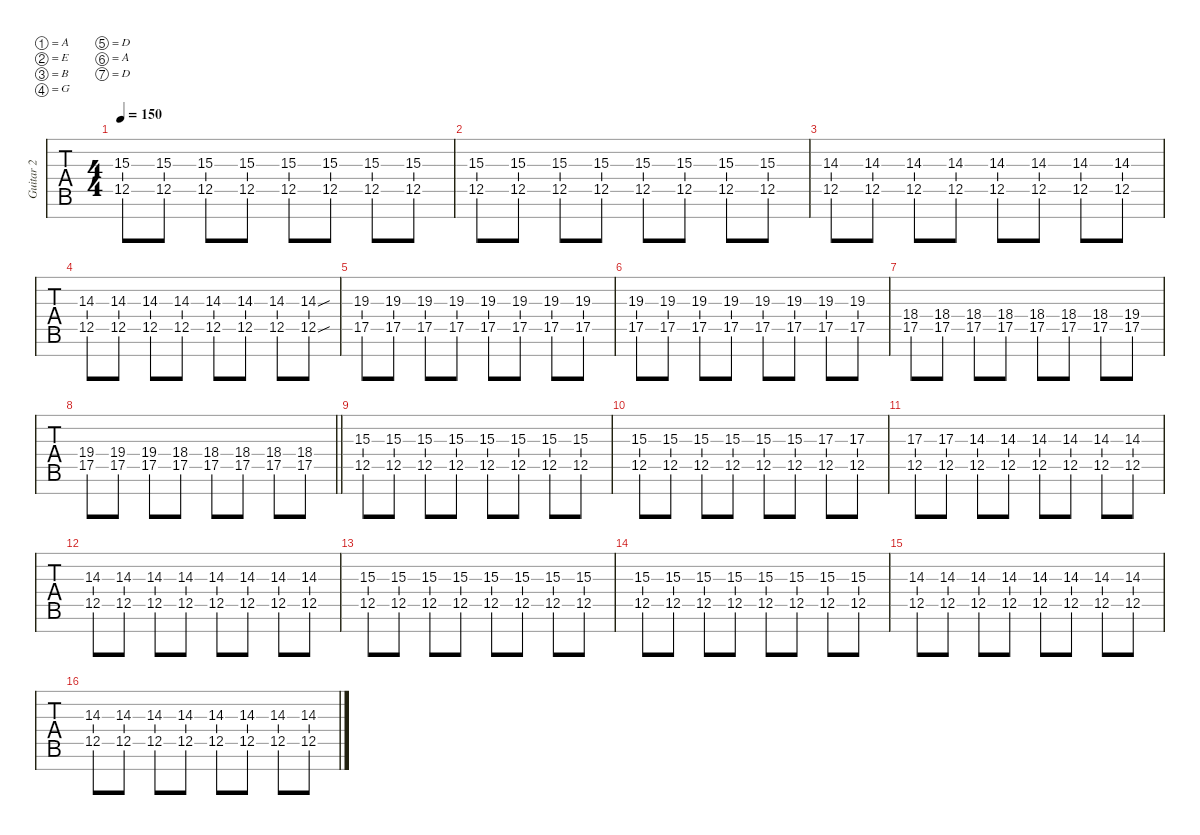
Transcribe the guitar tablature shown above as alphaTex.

\defaultSystemsLayout 2
\hideDynamics
\bracketExtendMode nobrackets
\multiTrackTrackNamePolicy allsystems
\firstSystemTrackNameMode fullname
\otherSystemsTrackNameMode fullname
\otherSystemsTrackNameOrientation horizontal
\track ("Guitar 2" "Gtr. 2") {instrument overdrivenguitar}
\staff {tabs}
\tuning (A3 E3 B2 G2 D2 A1 D1)
\ts (4 4)
\tempo 150
\clef g2
\ks c
(15.3 12.5).8{dy mf} (15.3 12.5).8 (15.3 12.5).8 (15.3 12.5).8 (15.3 12.5).8 (15.3 12.5).8 (15.3 12.5).8 (15.3 12.5).8 |
\scale
1.00269 (15.3 12.5).8 (15.3 12.5).8 (15.3 12.5).8 (15.3 12.5).8 (15.3 12.5).8 (15.3 12.5).8 (15.3 12.5).8 (15.3 12.5).8 |
(14.3{acc #} 12.5).8 (14.3{acc #} 12.5).8 (14.3{acc #} 12.5).8 (14.3{acc #} 12.5).8 (14.3{acc #} 12.5).8 (14.3{acc #} 12.5).8 (14.3{acc #} 12.5).8 (14.3{acc #} 12.5).8 |
\scale
0.997308 (14.3{acc #} 12.5).8 (14.3{acc #} 12.5).8 (14.3{acc #} 12.5).8 (14.3{acc #} 12.5).8 (14.3{acc #} 12.5).8 (14.3{acc #} 12.5).8 (14.3{acc #} 12.5).8 (14.3{sou acc #} 12.5{sou}).8 |
(17.5 19.3{acc #}).8 (17.5 19.3{acc #}).8 (17.5 19.3{acc #}).8 (17.5 19.3{acc #}).8 (17.5 19.3{acc #}).8 (17.5 19.3{acc #}).8 (17.5 19.3{acc #}).8 (17.5 19.3{acc #}).8 |
\scale
1.00269 (17.5 19.3{acc #}).8 (17.5 19.3{acc #}).8 (17.5 19.3{acc #}).8 (17.5 19.3{acc #}).8 (17.5 19.3{acc #}).8 (17.5 19.3{acc #}).8 (17.5 19.3{acc #}).8 (17.5 19.3{acc #}).8 |
\scale
1.00155 (17.5 18.4{acc #}).8 (18.4{acc #} 17.5).8 (18.4{acc #} 17.5).8 (18.4{acc #} 17.5).8 (18.4{acc #} 17.5).8 (18.4{acc #} 17.5).8 (18.4{acc #} 17.5).8 (19.4 17.5).8 |
\scale
0.99576
\barLineRight lightlight
(19.4 17.5).8 (19.4 17.5).8 (19.4 17.5).8 (18.4{acc #} 17.5).8 (18.4{acc #} 17.5).8 (18.4{acc #} 17.5).8 (18.4{acc #} 17.5).8 (18.4{acc #} 17.5).8 |
(15.3 12.5).8 (15.3 12.5).8 (15.3 12.5).8 (15.3 12.5).8 (15.3 12.5).8 (15.3 12.5).8 (15.3 12.5).8 (15.3 12.5).8 |
\scale
1.00269 (15.3 12.5).8 (15.3 12.5).8 (15.3 12.5).8 (15.3 12.5).8 (15.3 12.5).8 (15.3 12.5).8 (17.3 12.5).8 (17.3 12.5).8 |
(17.3 12.5).8 (17.3 12.5).8 (14.3{acc #} 12.5).8 (14.3{acc #} 12.5).8 (14.3{acc #} 12.5).8 (14.3{acc #} 12.5).8 (14.3{acc #} 12.5).8 (14.3{acc #} 12.5).8 |
\scale
0.997308 (14.3{acc #} 12.5).8 (14.3{acc #} 12.5).8 (14.3{acc #} 12.5).8 (14.3{acc #} 12.5).8 (14.3{acc #} 12.5).8 (14.3{acc #} 12.5).8 (14.3{acc #} 12.5).8 (14.3{acc #} 12.5).8 |
(15.3 12.5).8 (15.3 12.5).8 (15.3 12.5).8 (15.3 12.5).8 (15.3 12.5).8 (15.3 12.5).8 (15.3 12.5).8 (15.3 12.5).8 |
\scale
1.00269 (15.3 12.5).8 (15.3 12.5).8 (15.3 12.5).8 (15.3 12.5).8 (15.3 12.5).8 (15.3 12.5).8 (15.3 12.5).8 (15.3 12.5).8 |
(14.3{acc #} 12.5).8 (14.3{acc #} 12.5).8 (14.3{acc #} 12.5).8 (14.3{acc #} 12.5).8 (14.3{acc #} 12.5).8 (14.3{acc #} 12.5).8 (14.3{acc #} 12.5).8 (14.3{acc #} 12.5).8 |
\scale
0.997308 (14.3{acc #} 12.5).8 (14.3{acc #} 12.5).8 (14.3{acc #} 12.5).8 (14.3{acc #} 12.5).8 (14.3{acc #} 12.5).8 (14.3{acc #} 12.5).8 (14.3{acc #} 12.5).8 (14.3{acc #} 12.5).8
